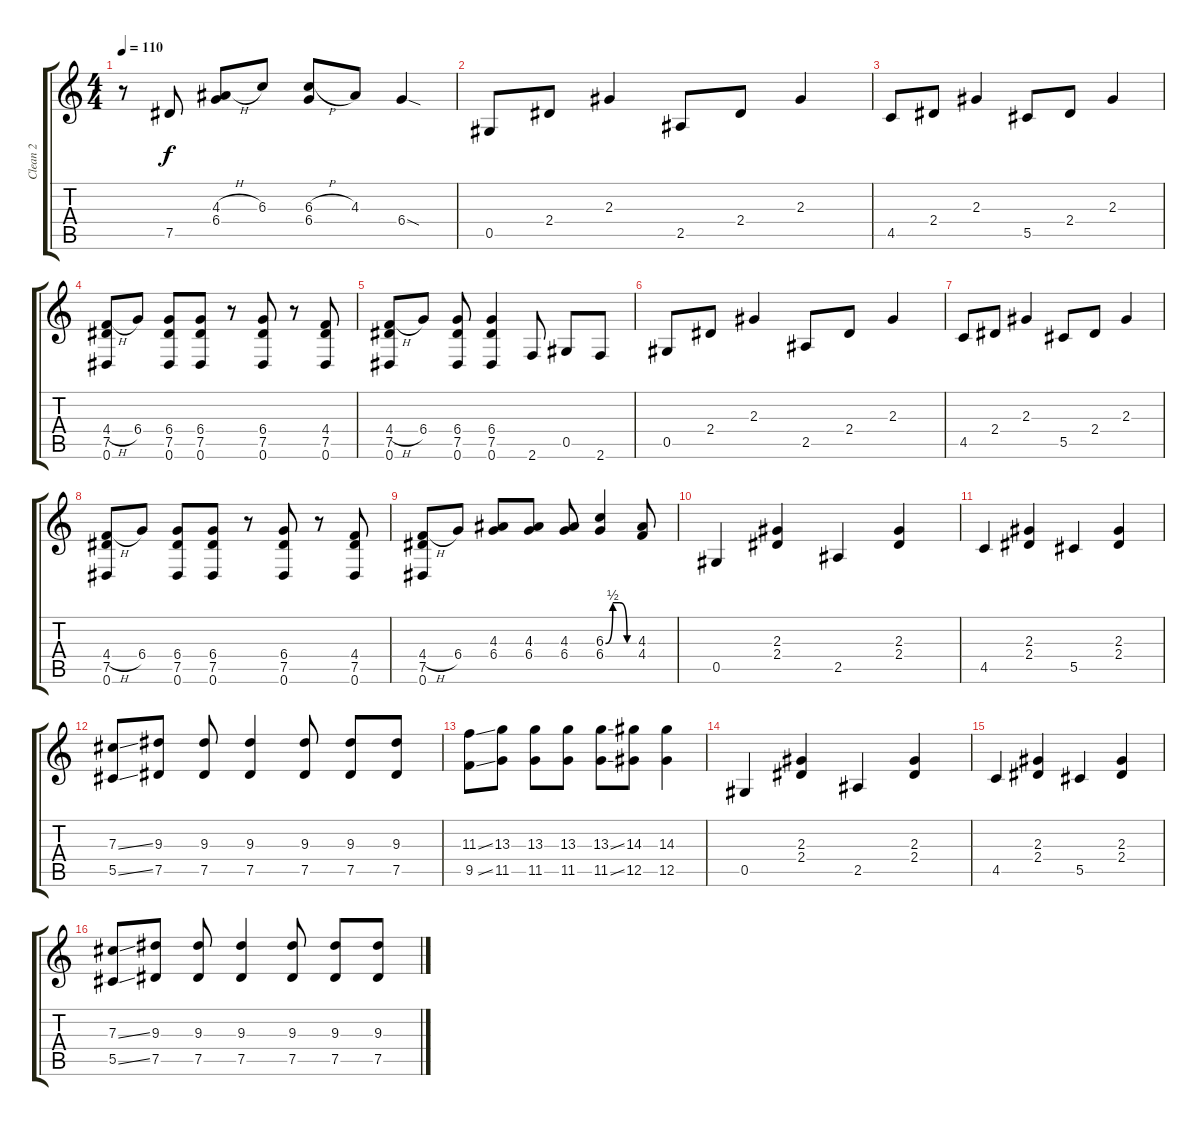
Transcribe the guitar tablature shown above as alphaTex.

\track ("Clean 2" "Clean 2") {instrument acousticguitarsteel}
\staff {score tabs}
\tuning (Eb4 Bb3 Gb3 Db3 Ab2 Eb2) {hide}
\ts (4 4)
\tempo 110
\clef g2
\ks c
r.8{dy f balance 3 instrument distortionguitar} 7.5.8 (4.3{h} 6.4).8 6.3.8 (6.3{h} 6.4).8 4.3.8 6.4{sod}.4 |
0.5.8{balance 3 instrument distortionguitar} 2.4.8 2.3.4 2.5.8 2.4.8 2.3.4 |
4.5.8 2.4.8 2.3.4 5.5.8 2.4.8 2.3.4 |
(4.4{h} 7.5 0.6).8 6.4.8 (6.4 7.5 0.6).8 (6.4 7.5 0.6).8 r.8 (6.4 7.5 0.6).8 r.8 (4.4 7.5 0.6).8 |
(4.4{h} 7.5 0.6).8 6.4.8 (6.4 7.5 0.6).8 (6.4 7.5 0.6).4 2.6.8 0.5.8 2.6.8 |
0.5.8 2.4.8 2.3.4 2.5.8 2.4.8 2.3.4 |
4.5.8 2.4.8 2.3.4 5.5.8 2.4.8 2.3.4 |
(4.4{h} 7.5 0.6).8 6.4.8 (6.4 7.5 0.6).8 (6.4 7.5 0.6).8 r.8 (6.4 7.5 0.6).8 r.8 (4.4 7.5 0.6).8 |
(4.4{h} 7.5 0.6).8{balance 13} 6.4.8 (4.3 6.4).8 (4.3 6.4).8 (4.3 6.4).8 (6.3{be (custom 0 0 15 2 30 2 45 0 60 0)} 6.4).4 (4.3 4.4).8 |
0.5.4 (2.3 2.4).4 2.5.4 (2.3 2.4).4 |
4.5.4 (2.3 2.4).4 5.5.4 (2.3 2.4).4 |
(7.3{ss} 5.5{ss}).8 (9.3 7.5).8 (9.3 7.5).8 (9.3 7.5).4 (9.3 7.5).8 (9.3 7.5).8 (9.3 7.5).8 |
(11.3{ss} 9.5{ss}).8 (13.3 11.5).8 (13.3 11.5).8 (13.3 11.5).8 (13.3{ss} 11.5{ss}).8 (14.3 12.5).8 (14.3 12.5).4 |
0.5.4 (2.3 2.4).4 2.5.4 (2.3 2.4).4 |
4.5.4 (2.3 2.4).4 5.5.4 (2.3 2.4).4 |
(7.3{ss} 5.5{ss}).8 (9.3 7.5).8 (9.3 7.5).8 (9.3 7.5).4 (9.3 7.5).8 (9.3 7.5).8 (9.3 7.5).8
